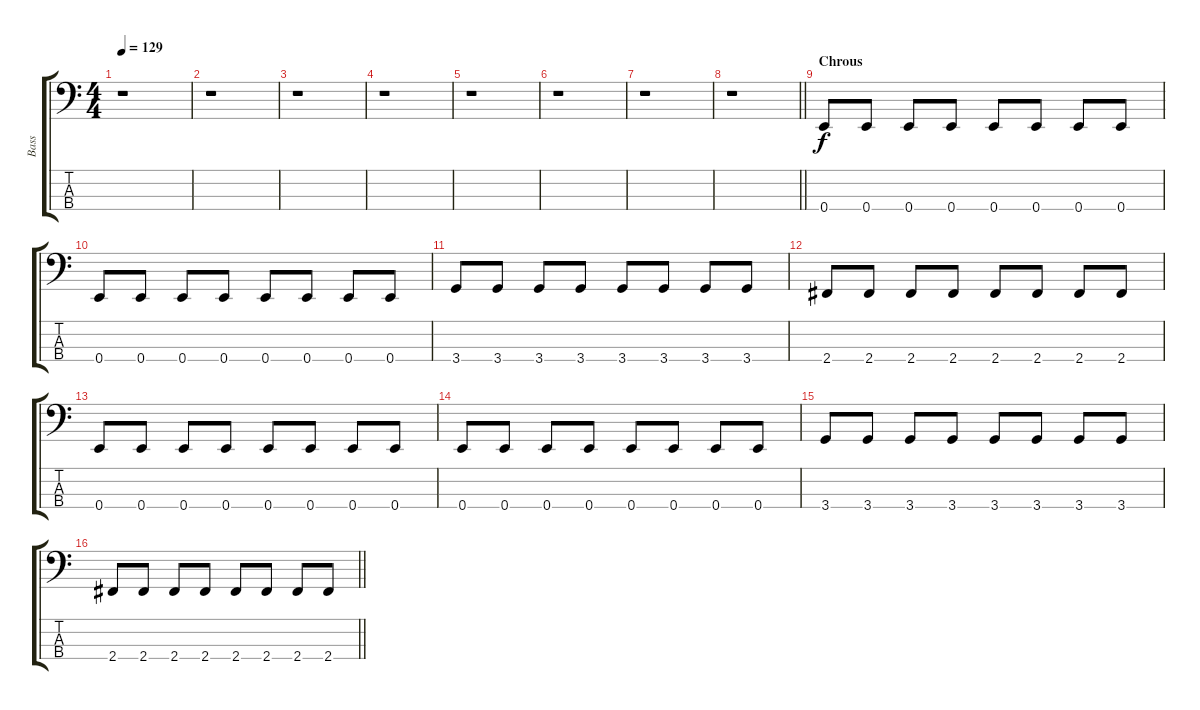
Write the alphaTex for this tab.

\track ("Bass" "Bass") {instrument electricbasspick}
\staff {score tabs}
\tuning (G2 D2 A1 E1) {hide}
\ts (4 4)
\tempo 129
\clef f4
\ks c
r.1{dy f} |
r.1 |
r.1 |
r.1 |
r.1 |
r.1 |
r.1 |
\barLineRight lightlight
r.1 |
\section ("" "Chrous")
0.4.8 0.4.8 0.4.8 0.4.8 0.4.8 0.4.8 0.4.8 0.4.8 |
0.4.8 0.4.8 0.4.8 0.4.8 0.4.8 0.4.8 0.4.8 0.4.8 |
3.4.8 3.4.8 3.4.8 3.4.8 3.4.8 3.4.8 3.4.8 3.4.8 |
2.4.8 2.4.8 2.4.8 2.4.8 2.4.8 2.4.8 2.4.8 2.4.8 |
0.4.8 0.4.8 0.4.8 0.4.8 0.4.8 0.4.8 0.4.8 0.4.8 |
0.4.8 0.4.8 0.4.8 0.4.8 0.4.8 0.4.8 0.4.8 0.4.8 |
3.4.8 3.4.8 3.4.8 3.4.8 3.4.8 3.4.8 3.4.8 3.4.8 |
\barLineRight lightlight
2.4.8 2.4.8 2.4.8 2.4.8 2.4.8 2.4.8 2.4.8 2.4.8
